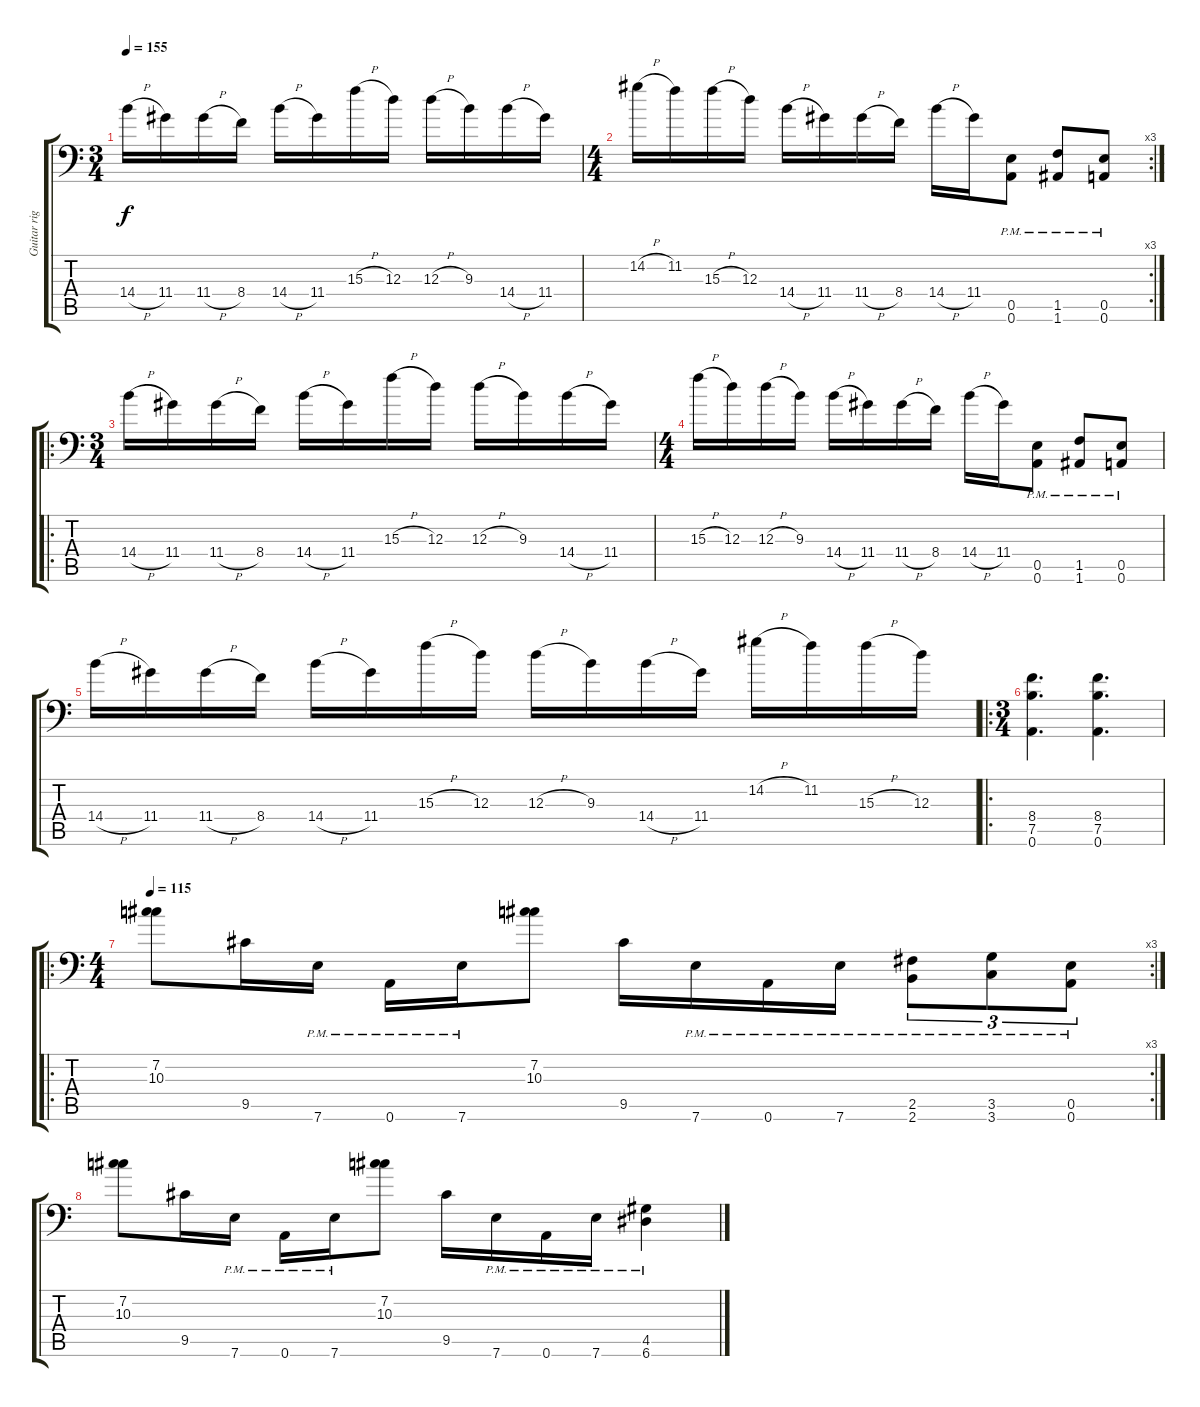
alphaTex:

\track ("Guitar right channel" "Guitar rig") {instrument distortionguitar}
\staff {score tabs}
\tuning (B3 Gb3 D3 A2 E2 A1) {hide}
\ts (3 4)
\tempo 155
\clef f4
\ks c
14.4{h}.16{dy f} 11.4.16 11.4{h}.16 8.4.16 14.4{h}.16 11.4.16 15.3{h}.16 12.3.16 12.3{h}.16 9.3.16 14.4{h}.16 11.4.16 |
\rc 3
\ts (4 4)
14.2{h}.16 11.2.16 15.3{h}.16 12.3.16 14.4{h}.16 11.4.16 11.4{h}.16 8.4.16 14.4{h}.16 11.4.16 (0.5{pm} 0.6{pm}).8 (1.5{pm} 1.6{pm}).8 (0.5{pm} 0.6{pm}).8 |
\ro
\ts (3 4)
14.4{h}.16 11.4.16 11.4{h}.16 8.4.16 14.4{h}.16 11.4.16 15.3{h}.16 12.3.16 12.3{h}.16 9.3.16 14.4{h}.16 11.4.16 |
\ts (4 4)
15.3{h}.16 12.3.16 12.3{h}.16 9.3.16 14.4{h}.16 11.4.16 11.4{h}.16 8.4.16 14.4{h}.16 11.4.16 (0.5{pm} 0.6{pm}).8 (1.5{pm} 1.6{pm}).8 (0.5{pm} 0.6{pm}).8 |
14.4{h}.16 11.4.16 11.4{h}.16 8.4.16 14.4{h}.16 11.4.16 15.3{h}.16 12.3.16 12.3{h}.16 9.3.16 14.4{h}.16 11.4.16 14.2{h}.16 11.2.16 15.3{h}.16 12.3.16 |
\ro
\ts (3 4)
(8.4 7.5 0.6).4{d} (8.4 7.5 0.6).4{d} |
\ro
\rc 3
\ts (4 4)
\tempo 115
(7.2 10.3).8 9.5.16 7.6{pm}.16 0.6{pm}.16 7.6{pm}.16 (7.2 10.3).8 9.5.16 7.6{pm}.16 0.6{pm}.16 7.6{pm}.16 (2.5 2.6{pm}).8{tu (3 2)} (3.5 3.6{pm}).8{tu (3 2)} (0.5 0.6{pm}).8{tu (3 2)} |
(7.2 10.3).8 9.5.16 7.6{pm}.16 0.6{pm}.16 7.6{pm}.16 (7.2 10.3).8 9.5.16 7.6{pm}.16 0.6{pm}.16 7.6{pm}.16 (4.5 6.6{pm}).4
